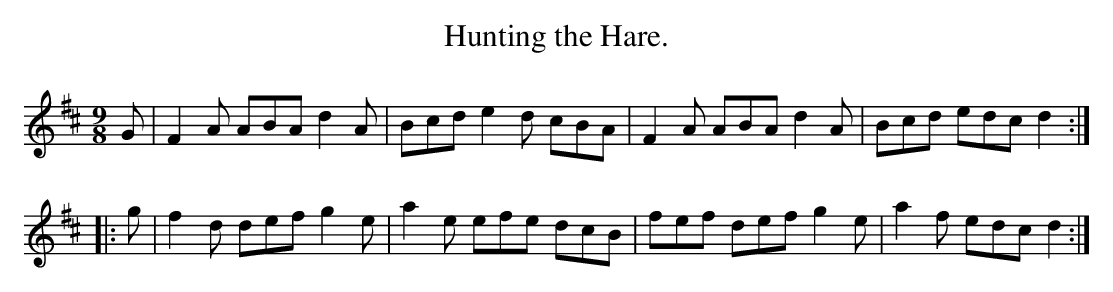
X:1
T: Hunting the Hare.
M: 9/8
K: D
G|F2 A ABA d2 A|Bcd e2 d cBA|F2 A ABA d2 A|Bcd edc d2:|
|:g|f2 d def g2 e|a2 e efe dcB|fef def g2 e|a2 f edc d2:|
